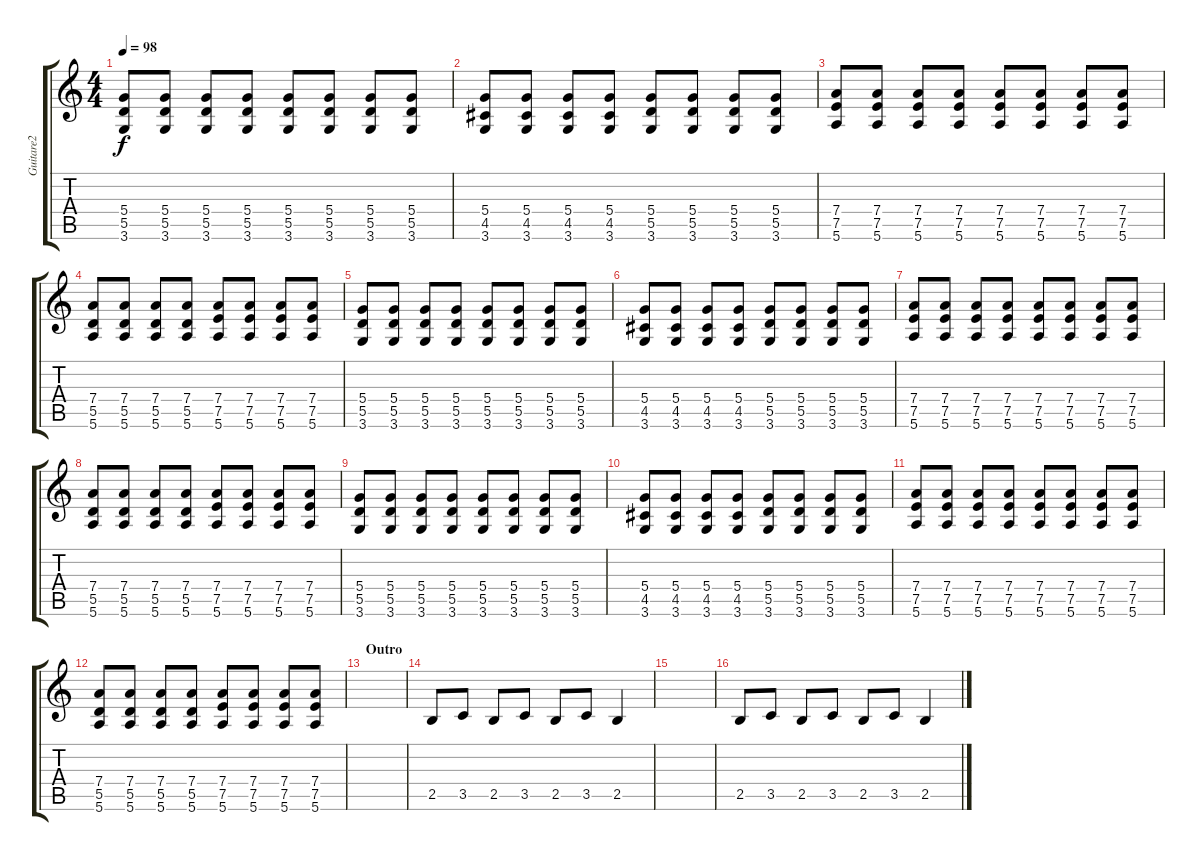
\track ("Guitare2" "Guitare2") {instrument distortionguitar}
\staff {score tabs}
\tuning (E4 B3 G3 D3 A2 E2) {hide}
\ts (4 4)
\tempo 98
\clef g2
\ks c
(5.4 5.5 3.6).8{dy f} (5.4 5.5 3.6).8 (5.4 5.5 3.6).8 (5.4 5.5 3.6).8 (5.4 5.5 3.6).8 (5.4 5.5 3.6).8 (5.4 5.5 3.6).8 (5.4 5.5 3.6).8 |
(5.4 4.5 3.6).8 (5.4 4.5 3.6).8 (5.4 4.5 3.6).8 (5.4 4.5 3.6).8 (5.4 5.5 3.6).8 (5.4 5.5 3.6).8 (5.4 5.5 3.6).8 (5.4 5.5 3.6).8 |
(7.4 7.5 5.6).8 (7.4 7.5 5.6).8 (7.4 7.5 5.6).8 (7.4 7.5 5.6).8 (7.4 7.5 5.6).8 (7.4 7.5 5.6).8 (7.4 7.5 5.6).8 (7.4 7.5 5.6).8 |
(7.4 5.5 5.6).8 (7.4 5.5 5.6).8 (7.4 5.5 5.6).8 (7.4 5.5 5.6).8 (7.4 7.5 5.6).8 (7.4 7.5 5.6).8 (7.4 7.5 5.6).8 (7.4 7.5 5.6).8 |
(5.4 5.5 3.6).8 (5.4 5.5 3.6).8 (5.4 5.5 3.6).8 (5.4 5.5 3.6).8 (5.4 5.5 3.6).8 (5.4 5.5 3.6).8 (5.4 5.5 3.6).8 (5.4 5.5 3.6).8 |
(5.4 4.5 3.6).8 (5.4 4.5 3.6).8 (5.4 4.5 3.6).8 (5.4 4.5 3.6).8 (5.4 5.5 3.6).8 (5.4 5.5 3.6).8 (5.4 5.5 3.6).8 (5.4 5.5 3.6).8 |
(7.4 7.5 5.6).8 (7.4 7.5 5.6).8 (7.4 7.5 5.6).8 (7.4 7.5 5.6).8 (7.4 7.5 5.6).8 (7.4 7.5 5.6).8 (7.4 7.5 5.6).8 (7.4 7.5 5.6).8 |
(7.4 5.5 5.6).8 (7.4 5.5 5.6).8 (7.4 5.5 5.6).8 (7.4 5.5 5.6).8 (7.4 7.5 5.6).8 (7.4 7.5 5.6).8 (7.4 7.5 5.6).8 (7.4 7.5 5.6).8 |
(5.4 5.5 3.6).8 (5.4 5.5 3.6).8 (5.4 5.5 3.6).8 (5.4 5.5 3.6).8 (5.4 5.5 3.6).8 (5.4 5.5 3.6).8 (5.4 5.5 3.6).8 (5.4 5.5 3.6).8 |
(5.4 4.5 3.6).8 (5.4 4.5 3.6).8 (5.4 4.5 3.6).8 (5.4 4.5 3.6).8 (5.4 5.5 3.6).8 (5.4 5.5 3.6).8 (5.4 5.5 3.6).8 (5.4 5.5 3.6).8 |
(7.4 7.5 5.6).8 (7.4 7.5 5.6).8 (7.4 7.5 5.6).8 (7.4 7.5 5.6).8 (7.4 7.5 5.6).8 (7.4 7.5 5.6).8 (7.4 7.5 5.6).8 (7.4 7.5 5.6).8 |
(7.4 5.5 5.6).8 (7.4 5.5 5.6).8 (7.4 5.5 5.6).8 (7.4 5.5 5.6).8 (7.4 7.5 5.6).8 (7.4 7.5 5.6).8 (7.4 7.5 5.6).8 (7.4 7.5 5.6).8 |
\section ("" "Outro")
|
2.5.8 3.5.8 2.5.8 3.5.8 2.5.8 3.5.8 2.5.4 |
|
2.5.8 3.5.8 2.5.8 3.5.8 2.5.8 3.5.8 2.5.4
